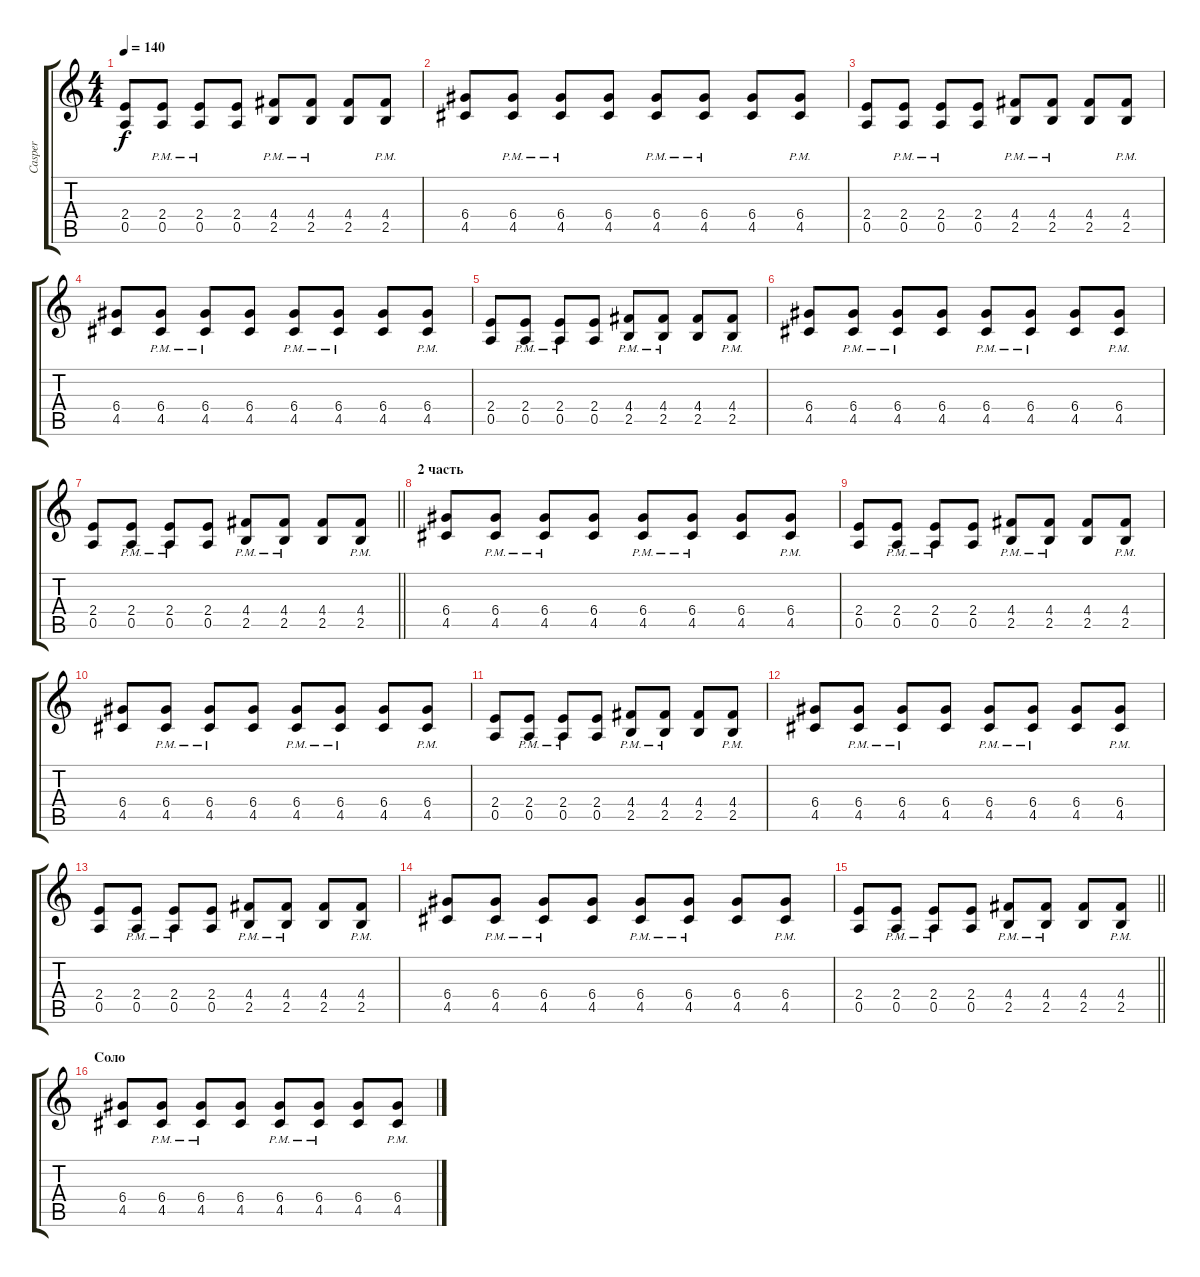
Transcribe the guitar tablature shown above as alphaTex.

\track ("Casper" "Casper") {instrument distortionguitar}
\staff {score tabs}
\tuning (E4 B3 G3 D3 A2 E2) {hide}
\ts (4 4)
\tempo 140
\clef g2
\ks c
(2.4 0.5).8{dy f} (2.4{pm} 0.5{pm}).8 (2.4{pm} 0.5{pm}).8 (2.4 0.5).8 (4.4{pm} 2.5{pm}).8 (4.4{pm} 2.5{pm}).8 (4.4 2.5).8 (4.4{pm} 2.5{pm}).8 |
(6.4 4.5).8 (6.4{pm} 4.5{pm}).8 (6.4{pm} 4.5{pm}).8 (6.4 4.5).8 (6.4{pm} 4.5{pm}).8 (6.4{pm} 4.5{pm}).8 (6.4 4.5).8 (6.4{pm} 4.5{pm}).8 |
(2.4 0.5).8 (2.4{pm} 0.5{pm}).8 (2.4{pm} 0.5{pm}).8 (2.4 0.5).8 (4.4{pm} 2.5{pm}).8 (4.4{pm} 2.5{pm}).8 (4.4 2.5).8 (4.4{pm} 2.5{pm}).8 |
(6.4 4.5).8 (6.4{pm} 4.5{pm}).8 (6.4{pm} 4.5{pm}).8 (6.4 4.5).8 (6.4{pm} 4.5{pm}).8 (6.4{pm} 4.5{pm}).8 (6.4 4.5).8 (6.4{pm} 4.5{pm}).8 |
(2.4 0.5).8 (2.4{pm} 0.5{pm}).8 (2.4{pm} 0.5{pm}).8 (2.4 0.5).8 (4.4{pm} 2.5{pm}).8 (4.4{pm} 2.5{pm}).8 (4.4 2.5).8 (4.4{pm} 2.5{pm}).8 |
(6.4 4.5).8 (6.4{pm} 4.5{pm}).8 (6.4{pm} 4.5{pm}).8 (6.4 4.5).8 (6.4{pm} 4.5{pm}).8 (6.4{pm} 4.5{pm}).8 (6.4 4.5).8 (6.4{pm} 4.5{pm}).8 |
\barLineRight lightlight
(2.4 0.5).8 (2.4{pm} 0.5{pm}).8 (2.4{pm} 0.5{pm}).8 (2.4 0.5).8 (4.4{pm} 2.5{pm}).8 (4.4{pm} 2.5{pm}).8 (4.4 2.5).8 (4.4{pm} 2.5{pm}).8 |
\section ("" "2 часть")
(6.4 4.5).8 (6.4{pm} 4.5{pm}).8 (6.4{pm} 4.5{pm}).8 (6.4 4.5).8 (6.4{pm} 4.5{pm}).8 (6.4{pm} 4.5{pm}).8 (6.4 4.5).8 (6.4{pm} 4.5{pm}).8 |
(2.4 0.5).8 (2.4{pm} 0.5{pm}).8 (2.4{pm} 0.5{pm}).8 (2.4 0.5).8 (4.4{pm} 2.5{pm}).8 (4.4{pm} 2.5{pm}).8 (4.4 2.5).8 (4.4{pm} 2.5{pm}).8 |
(6.4 4.5).8 (6.4{pm} 4.5{pm}).8 (6.4{pm} 4.5{pm}).8 (6.4 4.5).8 (6.4{pm} 4.5{pm}).8 (6.4{pm} 4.5{pm}).8 (6.4 4.5).8 (6.4{pm} 4.5{pm}).8 |
(2.4 0.5).8 (2.4{pm} 0.5{pm}).8 (2.4{pm} 0.5{pm}).8 (2.4 0.5).8 (4.4{pm} 2.5{pm}).8 (4.4{pm} 2.5{pm}).8 (4.4 2.5).8 (4.4{pm} 2.5{pm}).8 |
(6.4 4.5).8 (6.4{pm} 4.5{pm}).8 (6.4{pm} 4.5{pm}).8 (6.4 4.5).8 (6.4{pm} 4.5{pm}).8 (6.4{pm} 4.5{pm}).8 (6.4 4.5).8 (6.4{pm} 4.5{pm}).8 |
(2.4 0.5).8 (2.4{pm} 0.5{pm}).8 (2.4{pm} 0.5{pm}).8 (2.4 0.5).8 (4.4{pm} 2.5{pm}).8 (4.4{pm} 2.5{pm}).8 (4.4 2.5).8 (4.4{pm} 2.5{pm}).8 |
(6.4 4.5).8 (6.4{pm} 4.5{pm}).8 (6.4{pm} 4.5{pm}).8 (6.4 4.5).8 (6.4{pm} 4.5{pm}).8 (6.4{pm} 4.5{pm}).8 (6.4 4.5).8 (6.4{pm} 4.5{pm}).8 |
\barLineRight lightlight
(2.4 0.5).8 (2.4{pm} 0.5{pm}).8 (2.4{pm} 0.5{pm}).8 (2.4 0.5).8 (4.4{pm} 2.5{pm}).8 (4.4{pm} 2.5{pm}).8 (4.4 2.5).8 (4.4{pm} 2.5{pm}).8 |
\section ("" "Соло")
(6.4 4.5).8 (6.4{pm} 4.5{pm}).8 (6.4{pm} 4.5{pm}).8 (6.4 4.5).8 (6.4{pm} 4.5{pm}).8 (6.4{pm} 4.5{pm}).8 (6.4 4.5).8 (6.4{pm} 4.5{pm}).8
